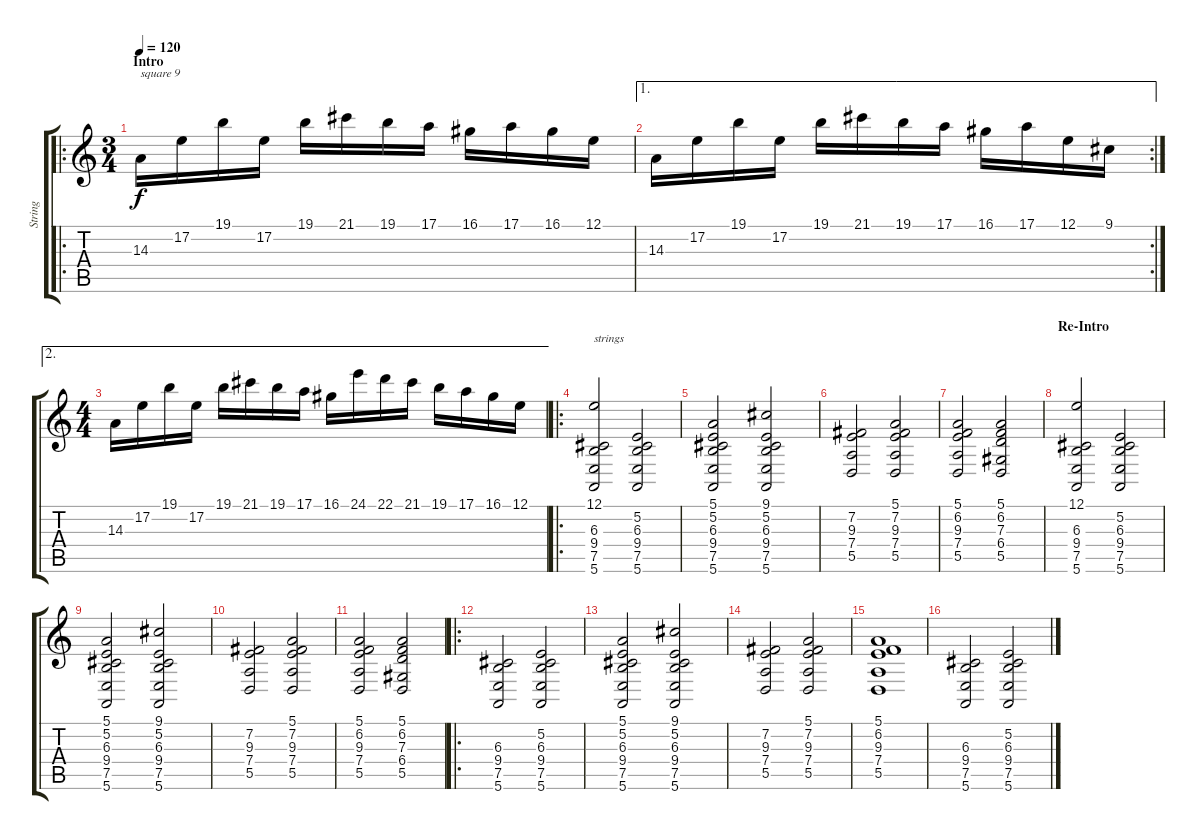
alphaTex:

\track ("String" "String") {instrument stringensemble1}
\staff {score tabs}
\tuning (E4 B3 G3 D3 A2 E2) {hide}
\ro
\ts (3 4)
\section ("" "Intro")
\tempo 120
\clef g2
\ks c
14.3.16{txt "square 9" dy f instrument lead1square} 17.2.16 19.1.16 17.2.16 19.1.16 21.1.16 19.1.16 17.1.16 16.1.16 17.1.16 16.1.16 12.1.16 |
\ae 1
\rc 2
14.3.16 17.2.16 19.1.16 17.2.16 19.1.16 21.1.16 19.1.16 17.1.16 16.1.16 17.1.16 12.1.16 9.1.16 |
\ae 2
\ts (4 4)
14.3.16 17.2.16 19.1.16 17.2.16 19.1.16 21.1.16 19.1.16 17.1.16 16.1.16 24.1.16 22.1.16 21.1.16 19.1.16 17.1.16 16.1.16 12.1.16 |
\ro
(12.1 6.3 9.4 7.5 5.6).2{txt "strings" instrument stringensemble1} (5.2 6.3 9.4 7.5 5.6).2 |
(5.1 5.2 6.3 9.4 7.5 5.6).2 (9.1 5.2 6.3 9.4 7.5 5.6).2 |
(7.2 9.3 7.4 5.5).2 (5.1 7.2 9.3 7.4 5.5).2 |
(5.1 6.2 9.3 7.4 5.5).2 (5.1 6.2 7.3 6.4 5.5).2 |
\section ("" "Re-Intro")
(12.1 6.3 9.4 7.5 5.6).2 (5.2 6.3 9.4 7.5 5.6).2 |
(5.1 5.2 6.3 9.4 7.5 5.6).2 (9.1 5.2 6.3 9.4 7.5 5.6).2 |
(7.2 9.3 7.4 5.5).2 (5.1 7.2 9.3 7.4 5.5).2 |
(5.1 6.2 9.3 7.4 5.5).2 (5.1 6.2 7.3 6.4 5.5).2 |
\ro
(6.3 9.4 7.5 5.6).2 (5.2 6.3 9.4 7.5 5.6).2 |
(5.1 5.2 6.3 9.4 7.5 5.6).2 (9.1 5.2 6.3 9.4 7.5 5.6).2 |
(7.2 9.3 7.4 5.5).2 (5.1 7.2 9.3 7.4 5.5).2 |
(5.1 6.2 9.3 7.4 5.5).1 |
(6.3 9.4 7.5 5.6).2 (5.2 6.3 9.4 7.5 5.6).2
